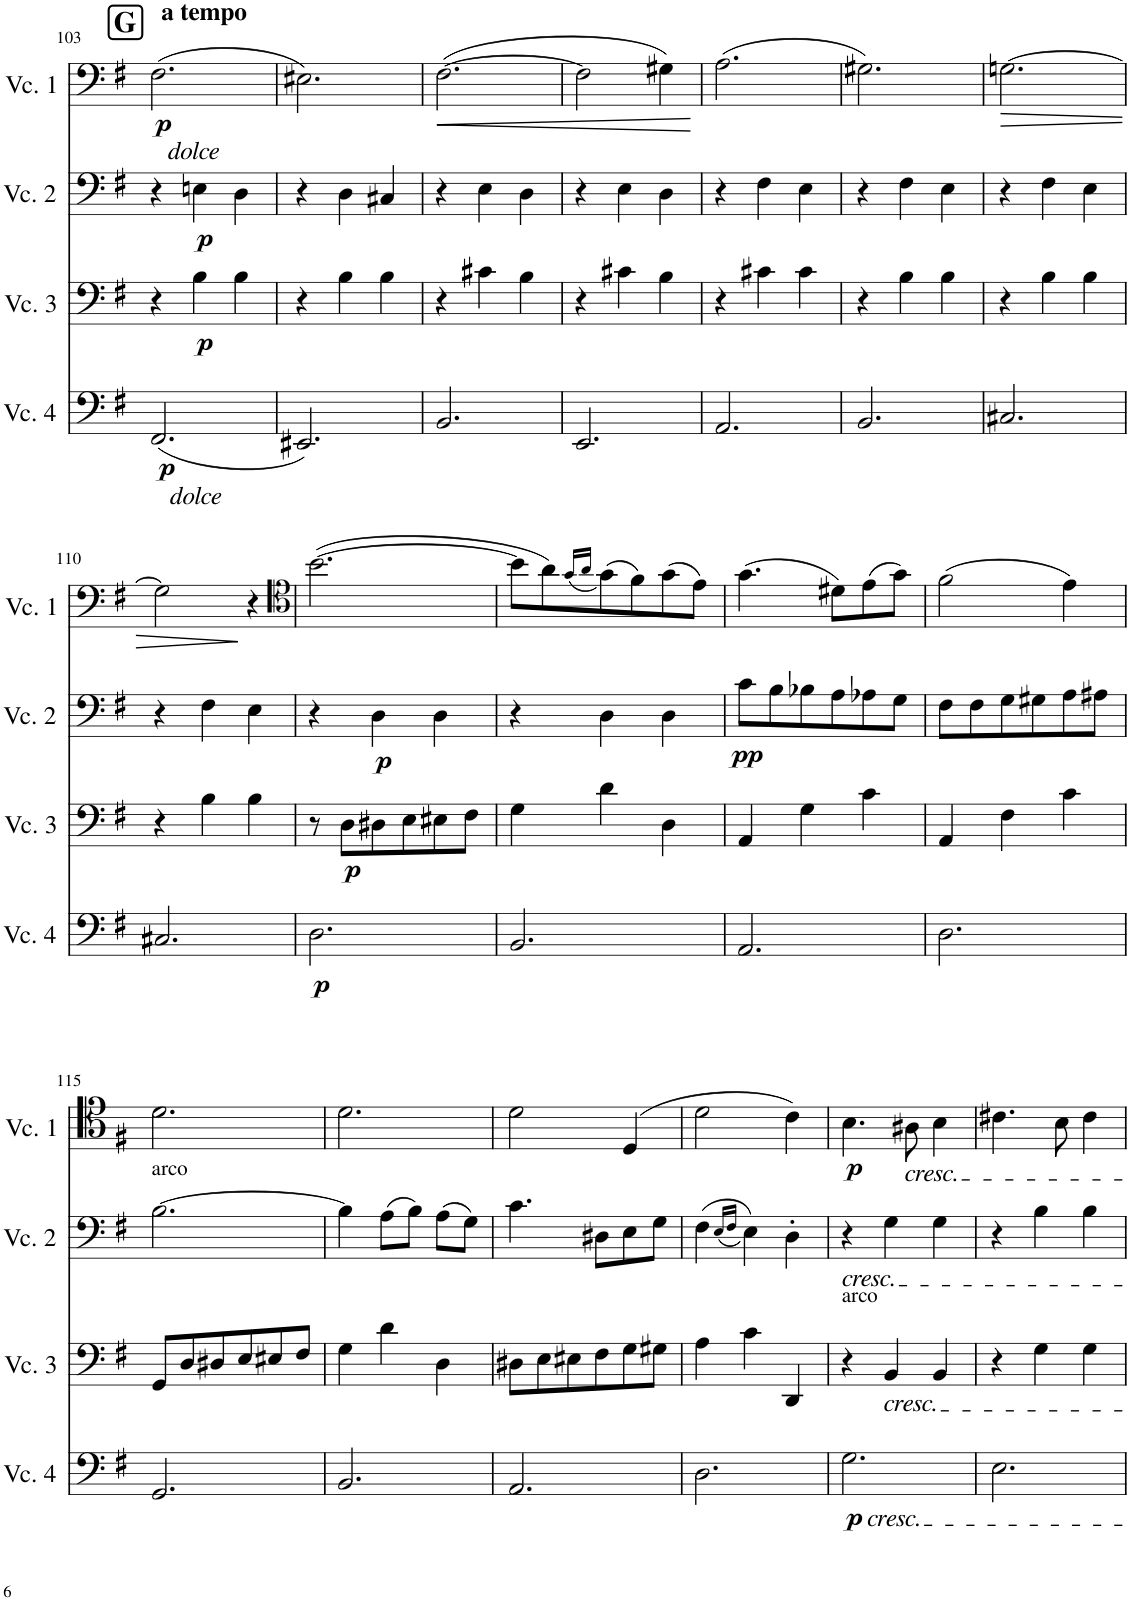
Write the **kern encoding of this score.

**kern	**dynam	**kern	**dynam	**kern	**dynam	**kern	**dynam
*part4	*part4	*part3	*part3	*part2	*part2	*part1	*part1
*staff4	*staff4	*staff3	*staff3	*staff2	*staff2	*staff1	*staff1
*I"Cello 4	*	*I"Cello 3	*	*I"Cello 2	*	*I"Cello 1	*
!!LO:PB:g=z
*clefF4	*	*clefF4	*	*clefF4	*	*clefF4	*
*k[f#]	*	*k[f#]	*	*k[f#]	*	*k[f#]	*
*M3/4	*	*M3/4	*	*M3/4	*	*M3/4	*
!!LO:REH:place=s1:a:B:cj:fs=14:t=G
=103	=103	=103	=103	=103	=103	=103	=103
!	!	!	!	!	!	!LO:TX:b:i:t=dolce	!
!	!	!	!	!	!	!LO:TX:a:B:t=a tempo	!
!LO:TX:b:i:t=dolce	!	!	!	!	!	!	!
!	!LO:DY:b	!	!	!	!	!	!LO:DY:b
(2.FF#/	p	4r	.	4r	.	(2.F#\	p
!	!	!	!LO:DY:b	!	!LO:DY:b	!	!
.	.	4B\	p	4En\	p	.	.
.	.	4B\	.	4D\	.	.	.
=104	=104	=104	=104	=104	=104	=104	=104
2.EE#X/)	.	4r	.	4r	.	2.E#X\)	.
.	.	4B\	.	4D\	.	.	.
.	.	4B\	.	4C#X/	.	.	.
=105	=105	=105	=105	=105	=105	=105	=105
!	!	!	!	!	!	!	!LO:HP:b
2.BB/	.	4r	.	4r	.	([2.F#\	<
.	.	4c#X\	.	4E\	.	.	.
.	.	4B\	.	4D\	.	.	.
=106	=106	=106	=106	=106	=106	=106	=106
2.EE/	.	4r	.	4r	.	2F#\]	.
.	.	4c#X\	.	4E\	.	.	.
.	.	4B\	.	4D\	.	4G#X\)	.
.	.	.	.	.	.	.	[
=107	=107	=107	=107	=107	=107	=107	=107
2.AA/	.	4r	.	4r	.	(2.A\	.
.	.	4c#X\	.	4F#\	.	.	.
.	.	4c#\	.	4E\	.	.	.
=108	=108	=108	=108	=108	=108	=108	=108
2.BB/	.	4r	.	4r	.	2.G#X\)	.
.	.	4B\	.	4F#\	.	.	.
.	.	4B\	.	4E\	.	.	.
=109	=109	=109	=109	=109	=109	=109	=109
!	!	!	!	!	!	!	!LO:HP:b
2.C#X/	.	4r	.	4r	.	[2.Gn\	>
.	.	4B\	.	4F#\	.	.	.
.	.	4B\	.	4E\	.	.	.
!!LO:LB:g=z
=110	=110	=110	=110	=110	=110	=110	=110
2.C#X/	.	4r	.	4r	.	2G\]	.
.	.	4B\	.	4F#\	.	.	.
.	.	4B\	.	4E\	.	4r	]
=111	=111	=111	=111	=111	=111	=111	=111
*	*	*	*	*	*	*clefC4	*
!	!LO:DY:b	!	!	!	!	!	!
2.D\	p	8r	.	4r	.	([2.b\	.
!	!	!	!LO:DY:b	!	!	!	!
.	.	8D\L	p	.	.	.	.
!	!	!	!	!	!LO:DY:b	!	!
.	.	8D#X\	.	4D\	p	.	.
.	.	8E\	.	.	.	.	.
.	.	8E#X\	.	4D\	.	.	.
.	.	8F#\J	.	.	.	.	.
=112	=112	=112	=112	=112	=112	=112	=112
2.BB/	.	4G\	.	4r	.	8b\L]	.
.	.	.	.	.	.	8a\)	.
.	.	.	.	.	.	(16qg/LL	.
.	.	.	.	.	.	16qa/JJ	.
.	.	4d\	.	4D\	.	(8g\)	.
.	.	.	.	.	.	8f#\)	.
.	.	4D\	.	4D\	.	(8g\	.
.	.	.	.	.	.	8e\J)	.
=113	=113	=113	=113	=113	=113	=113	=113
!	!	!	!	!	!LO:DY:b	!	!
2.AA/	.	4AA/	.	8c\L	pp	(4.g\	.
.	.	.	.	8B\	.	.	.
.	.	4G\	.	8B-X\	.	.	.
.	.	.	.	8A\	.	8d#X\L)	.
.	.	4c\	.	8A-X\	.	(8e\	.
.	.	.	.	8G\J	.	8g\J)	.
=114	=114	=114	=114	=114	=114	=114	=114
2.D\	.	4AA/	.	8F#\L	.	(2f#\	.
.	.	.	.	8F#\	.	.	.
.	.	4F#\	.	8G\	.	.	.
.	.	.	.	8G#X\	.	.	.
.	.	4c\	.	8A\	.	4e\)	.
.	.	.	.	8A#X\J	.	.	.
!!LO:LB:g=z
=115	=115	=115	=115	=115	=115	=115	=115
!	!	!	!	!LO:TX:a:t=arco	!	!	!
2.GG/	.	8GG/L	.	[2.B\	.	2.d\	.
.	.	8D/	.	.	.	.	.
.	.	8D#X/	.	.	.	.	.
.	.	8E/	.	.	.	.	.
.	.	8E#X/	.	.	.	.	.
.	.	8F#/J	.	.	.	.	.
=116	=116	=116	=116	=116	=116	=116	=116
2.BB/	.	4G\	.	4B\]	.	2.d\	.
.	.	4d\	.	(8A\L	.	.	.
.	.	.	.	8B\J)	.	.	.
.	.	4D\	.	(8A\L	.	.	.
.	.	.	.	8G\J)	.	.	.
=117	=117	=117	=117	=117	=117	=117	=117
2.AA/	.	8D#X\L	.	4.c\	.	2d\	.
.	.	8E\	.	.	.	.	.
.	.	8E#X\	.	.	.	.	.
.	.	8F#\	.	8D#X\L	.	.	.
.	.	8G\	.	8E\	.	(4D/	.
.	.	8G#X\J	.	8G\J	.	.	.
=118	=118	=118	=118	=118	=118	=118	=118
2.D\	.	4A\	.	(4F#\	.	2d\	.
.	.	.	.	(16qE/LL	.	.	.
.	.	.	.	16qF#/JJ	.	.	.
.	.	4c\	.	4E\))	.	.	.
.	.	4DD/	.	4D'\	.	4c\)	.
=119	=119	=119	=119	=119	=119	=119	=119
!	!	!	!	!LO:TX:b:i:t=cresc.	!	!	!
!	!	!LO:TX:a:t=arco	!	!	!	!	!
!LO:TX:b:i:t=cresc.	!	!	!	!	!	!	!
!	!LO:DY:b	!	!	!	!	!	!LO:DY:b
2.G\	p	4r	.	4r	.	4.B\	p
!	!	!LO:TX:b:i:t=cresc.	!	!	!	!	!
.	.	4BB/	.	4G\	.	.	.
!	!	!	!	!	!	!LO:TX:b:i:t=cresc.	!
.	.	.	.	.	.	8A#X\	.
.	.	4BB/	.	4G\	.	4B\	.
=120	=120	=120	=120	=120	=120	=120	=120
2.E\	.	4r	.	4r	.	4.c#X\	.
.	.	4G\	.	4B\	.	.	.
.	.	.	.	.	.	8B\	.
.	.	4G\	.	4B\	.	4c#\	.
=	=	=	=	=	=	=	=
*-	*-	*-	*-	*-	*-	*-	*-
